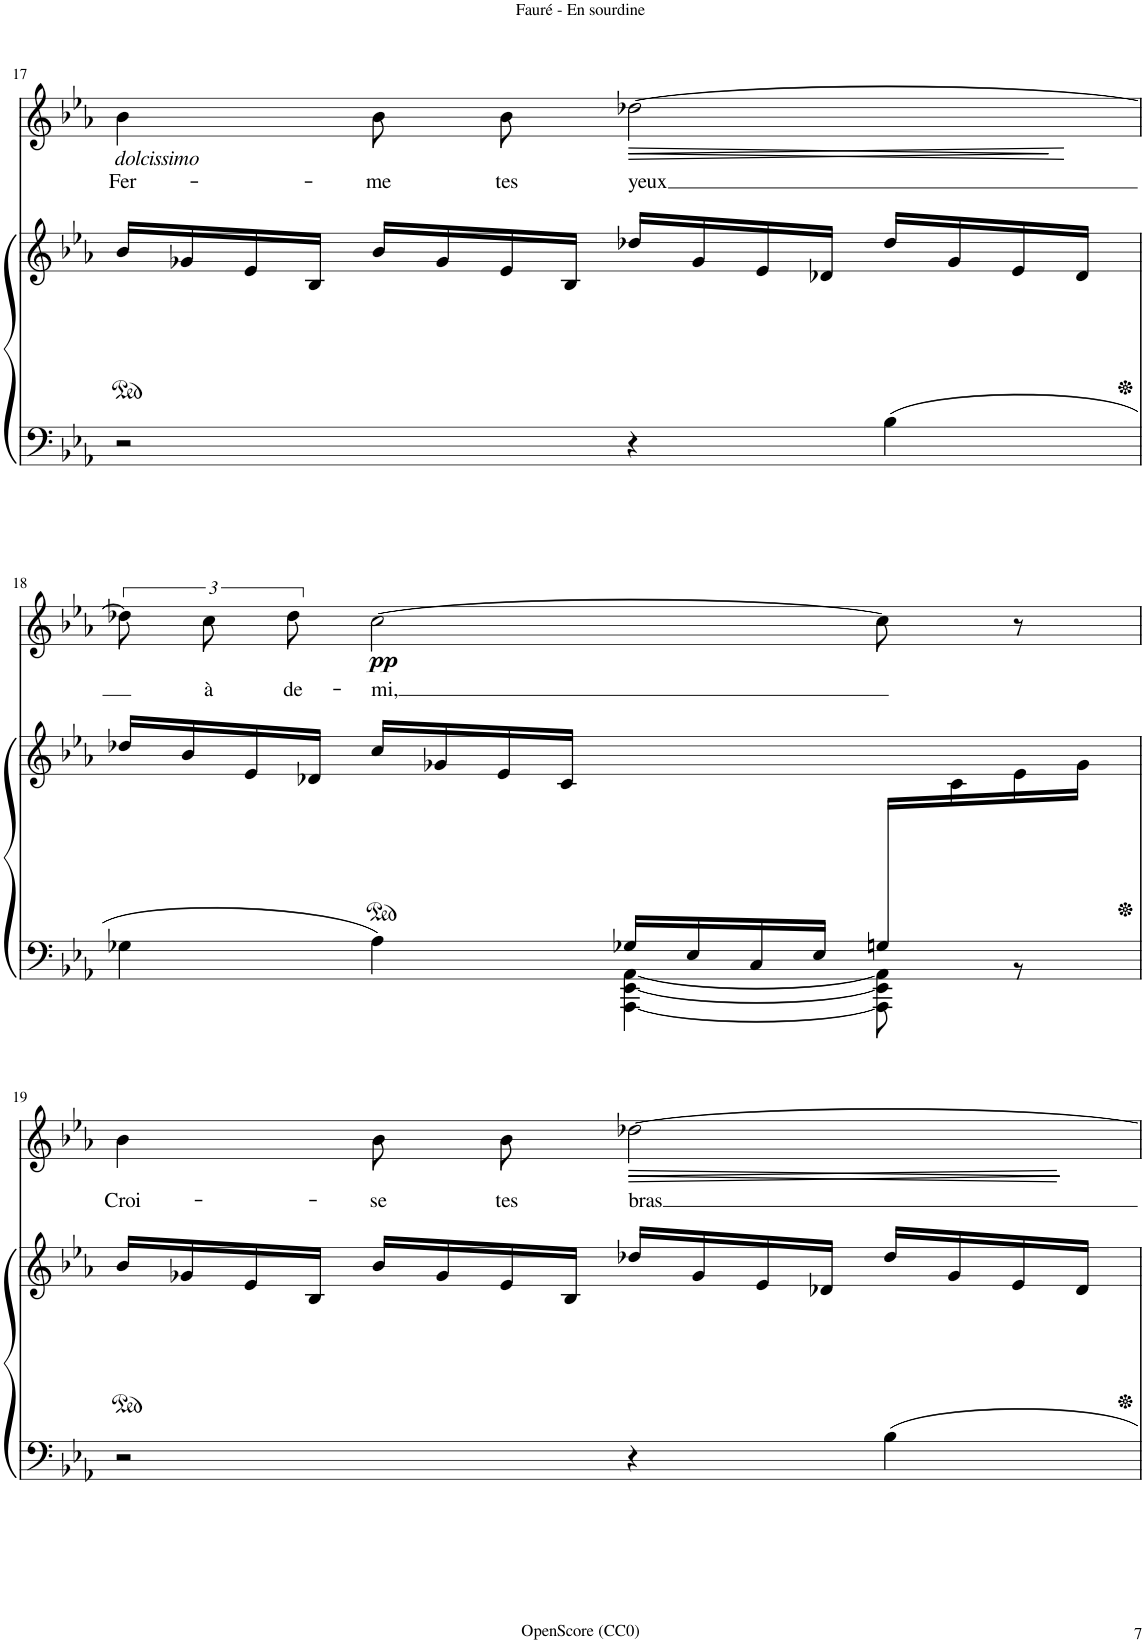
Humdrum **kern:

**kern	**kern	**kern	**text	**dynam
*part2	*part2	*part1	*part1	*part1
*staff3	*staff2	*staff1	*staff1	*staff1
*I"Piano	*	*I"Voix	*	*
*I'Pno	*	*	*	*
!!LO:PB:g=z
*clefF4	*clefG2	*clefG2	*	*
*k[b-e-a-]	*k[b-e-a-]	*k[b-e-a-]	*	*
*M4/4	*M4/4	*M4/4	*	*
*met(c)	*met(c)	*met(c)	*	*
*	*ped	*	*	*
=17	=17	=17	=17	=17
!	!	!LO:TX:b:i:t=dolcissimo	!	!
!	!	!	!LO:LY:b	!
2r	16b-/LL	4b-\	Fer-	.
.	16g-X/	.	.	.
.	16e-/	.	.	.
.	16B-/JJ	.	.	.
!	!	!	!LO:LY:b	!
.	16b-/LL	8b-\L	-me	.
.	16g-/	.	.	.
!	!	!	!LO:LY:b	!
.	16e-/	8b-\J	tes	.
.	16B-/JJ	.	.	.
!	!	!	!LO:LY:b	!LO:HP:b
!	!	!	!	!LO:HP:n=1:b
4r	16dd-X/LL	[2dd-X\	yeux	> <
.	16g-/	.	.	.
.	16e-/	.	.	.
.	16d-X/JJ	.	.	.
4B-\	16dd-/LL	.	.	.
.	16g-/	.	.	.
.	16e-/	.	.	.
.	16d-/JJ	.	.	.
.	.	.	.	]
!!LO:LB:g=z
=18	=18	=18	=18	=18
*^	*	*	*	*
*	*^	*	*	*	*
2.ryy	4G-X\	2ryy	16dd-X/LL	12dd-X\L]	.	.
.	.	.	16b-/	.	.	.
!	!	!	!	!	!LO:LY:b	!
.	.	.	.	12cc\	à	[
.	.	.	16e-/	.	.	.
!	!	!	!	!	!LO:LY:b	!
.	.	.	.	12dd-\J	de-	.
.	.	.	16d-X/JJ	.	.	.
*	*	*	*ped	*	*	*
!	!	!	!	!	!LO:LY:b	!LO:DY:b
.	4A-\	.	16cc/LL	[2cc\	-mi,	pp
.	.	.	16g-X/	.	.	.
.	.	.	16e-/	.	.	.
.	.	.	16c/JJ	.	.	.
.	16G-X/LL	[4AAA-\ [4EE-\ [4AA-\	4ryy	.	.	.
.	16E-/	.	.	.	.	.
.	16C/	.	.	.	.	.
.	16E-/JJ	.	.	.	.	.
16Gn/LL	4ryy	8AAA-\] 8EE-\] 8AA-\]	16ryy	8cc\]	.	.
8.ryy	.	.	16c\	.	.	.
.	.	8r	16e-\	8r	.	.
.	.	.	16g-\JJ	.	.	.
*v	*v	*v	*	*	*	*
!!LO:LB:g=z
=19	=19	=19	=19	=19
*	*Xped	*	*	*
!	!	!	!LO:LY:b	!
2r	16b-/LL	4b-\	Croi-	.
.	16g-X/	.	.	.
.	16e-/	.	.	.
.	16B-/JJ	.	.	.
!	!	!	!LO:LY:b	!
.	16b-/LL	8b-\L	-se	.
.	16g-/	.	.	.
!	!	!	!LO:LY:b	!
.	16e-/	8b-\J	tes	.
.	16B-/JJ	.	.	.
!	!	!	!LO:LY:b	!LO:HP:b
4r	16dd-X/LL	[2dd-X\	bras	>
.	16g-/	.	.	.
.	16e-/	.	.	.
.	16d-X/JJ	.	.	.
4B-\	16dd-/LL	.	.	.
.	16g-/	.	.	.
.	16e-/	.	.	.
.	16d-/JJ	.	.	.
.	.	.	.	]
*	*Xped	*	*	*
=	=	=	=	=
*-	*-	*-	*-	*-
